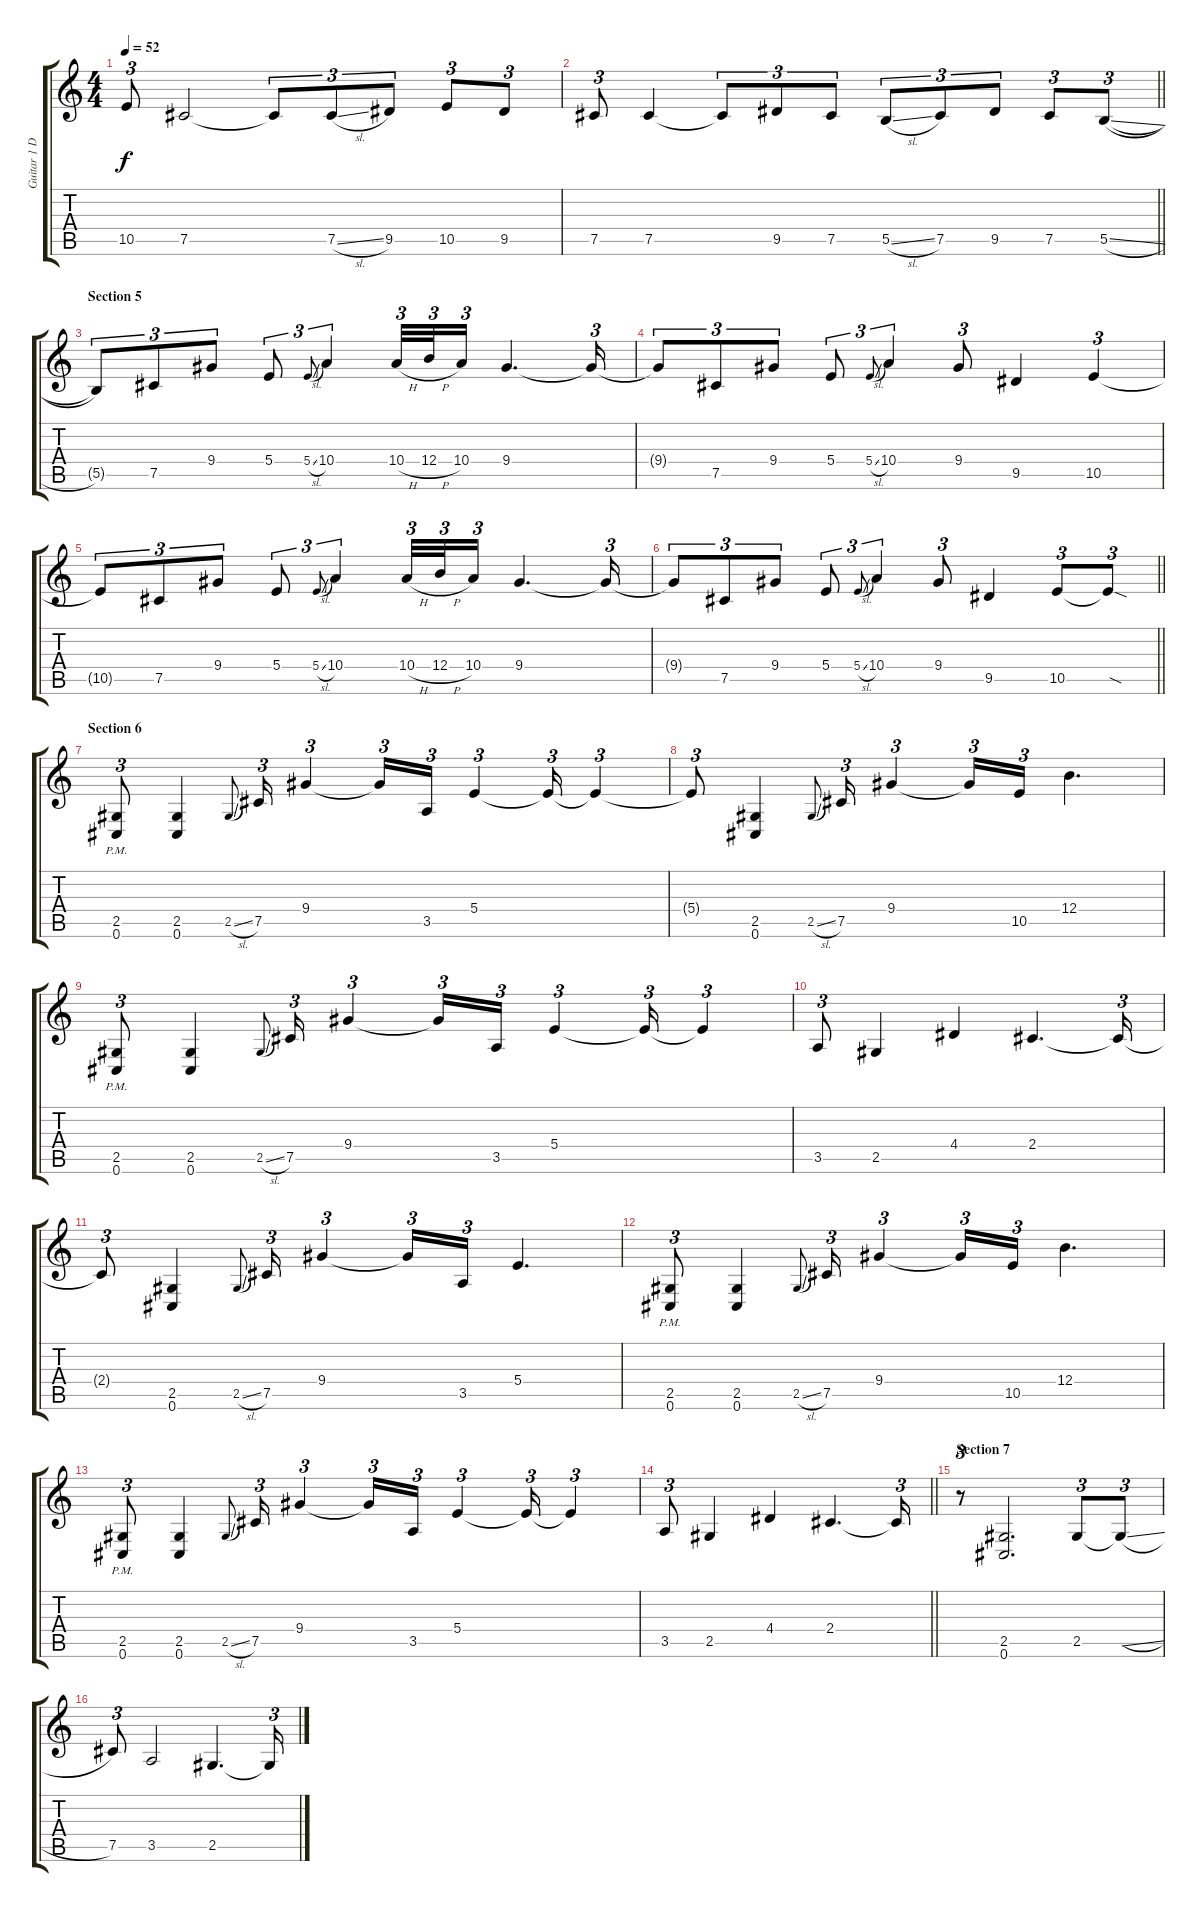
\track ("Guitar 1 Delay and Feedback (Ignore Me)" "Guitar 1 D") {instrument distortionguitar}
\staff {score tabs}
\tuning (Db4 Ab3 E3 B2 Gb2 Db2) {hide}
\ts (4 4)
\tempo 52
\clef g2
\ks c
10.5.8{tu (3 2) dy f} 7.5.2 7.5{t}.8{tu (3 2)} 7.5{sl}.8{tu (3 2)} 9.5.8{tu (3 2)} 10.5.8{tu (3 2)} 9.5.8{tu (3 2)} |
\barLineRight lightlight
7.5.8{tu (3 2)} 7.5.4 7.5{t}.8{tu (3 2)} 9.5.8{tu (3 2)} 7.5.8{tu (3 2)} 5.5{sl}.8{tu (3 2)} 7.5.8{tu (3 2)} 9.5.8{tu (3 2)} 7.5.8{tu (3 2)} 5.5{sl}.8{tu (3 2)} |
\section ("" "Section 5")
5.5{t}.8{tu (3 2)} 7.5.8{tu (3 2)} 9.4.8{tu (3 2)} 5.4.8{tu (3 2)} 5.4{sl}.8{gr onbeat} 10.4.4{tu (3 2)} 10.4{h}.32{tu (3 2)} 12.4{h}.32{tu (3 2)} 10.4.16{tu (3 2)} 9.4.4{d} 9.4{t}.16{tu (3 2)} |
9.4{t}.8{tu (3 2)} 7.5.8{tu (3 2)} 9.4.8{tu (3 2)} 5.4.8{tu (3 2)} 5.4{sl}.8{gr onbeat} 10.4.4{tu (3 2)} 9.4.8{tu (3 2)} 9.5.4 10.5.4{tu (3 2)} |
10.5{t}.8{tu (3 2)} 7.5.8{tu (3 2)} 9.4.8{tu (3 2)} 5.4.8{tu (3 2)} 5.4{sl}.8{gr onbeat} 10.4.4{tu (3 2)} 10.4{h}.32{tu (3 2)} 12.4{h}.32{tu (3 2)} 10.4.16{tu (3 2)} 9.4.4{d} 9.4{t}.16{tu (3 2)} |
\barLineRight lightlight
9.4{t}.8{tu (3 2)} 7.5.8{tu (3 2)} 9.4.8{tu (3 2)} 5.4.8{tu (3 2)} 5.4{sl}.8{gr onbeat} 10.4.4{tu (3 2)} 9.4.8{tu (3 2)} 9.5.4 10.5.8{tu (3 2)} 10.5{sod t}.8{tu (3 2)} |
\section ("" "Section 6")
(2.5{pm} 0.6{pm}).8{tu (3 2)} (2.5 0.6).4 2.5{sl}.8{gr onbeat} 7.5.16{tu (3 2)} 9.4.4{tu (3 2)} 9.4{t}.16{tu (3 2)} 3.5.16{tu (3 2)} 5.4.4{tu (3 2)} 5.4{t}.16{tu (3 2)} 5.4{t}.4{tu (3 2)} |
5.4{t}.8{tu (3 2)} (2.5 0.6).4 2.5{sl}.8{gr onbeat} 7.5.16{tu (3 2)} 9.4.4{tu (3 2)} 9.4{t}.16{tu (3 2)} 10.5.16{tu (3 2)} 12.4.4{d} |
(2.5{pm} 0.6{pm}).8{tu (3 2)} (2.5 0.6).4 2.5{sl}.8{gr onbeat} 7.5.16{tu (3 2)} 9.4.4{tu (3 2)} 9.4{t}.16{tu (3 2)} 3.5.16{tu (3 2)} 5.4.4{tu (3 2)} 5.4{t}.16{tu (3 2)} 5.4{t}.4{tu (3 2)} |
3.5.8{tu (3 2)} 2.5.4 4.4.4 2.4.4{d} 2.4{t}.16{tu (3 2)} |
2.4{t}.8{tu (3 2)} (2.5 0.6).4 2.5{sl}.8{gr onbeat} 7.5.16{tu (3 2)} 9.4.4{tu (3 2)} 9.4{t}.16{tu (3 2)} 3.5.16{tu (3 2)} 5.4.4{d} |
(2.5{pm} 0.6{pm}).8{tu (3 2)} (2.5 0.6).4 2.5{sl}.8{gr onbeat} 7.5.16{tu (3 2)} 9.4.4{tu (3 2)} 9.4{t}.16{tu (3 2)} 10.5.16{tu (3 2)} 12.4.4{d} |
(2.5{pm} 0.6{pm}).8{tu (3 2)} (2.5 0.6).4 2.5{sl}.8{gr onbeat} 7.5.16{tu (3 2)} 9.4.4{tu (3 2)} 9.4{t}.16{tu (3 2)} 3.5.16{tu (3 2)} 5.4.4{tu (3 2)} 5.4{t}.16{tu (3 2)} 5.4{t}.4{tu (3 2)} |
\barLineRight lightlight
3.5.8{tu (3 2)} 2.5.4 4.4.4 2.4.4{d} 2.4{t}.16{tu (3 2)} |
\section ("" "Section 7")
r.8{tu (3 2)} (2.5 0.6).2{d} 2.5.8{tu (3 2)} 2.5{sl t}.8{tu (3 2)} |
7.5.8{tu (3 2)} 3.5.2 2.5.4{d} 2.5{t}.16{tu (3 2)}
